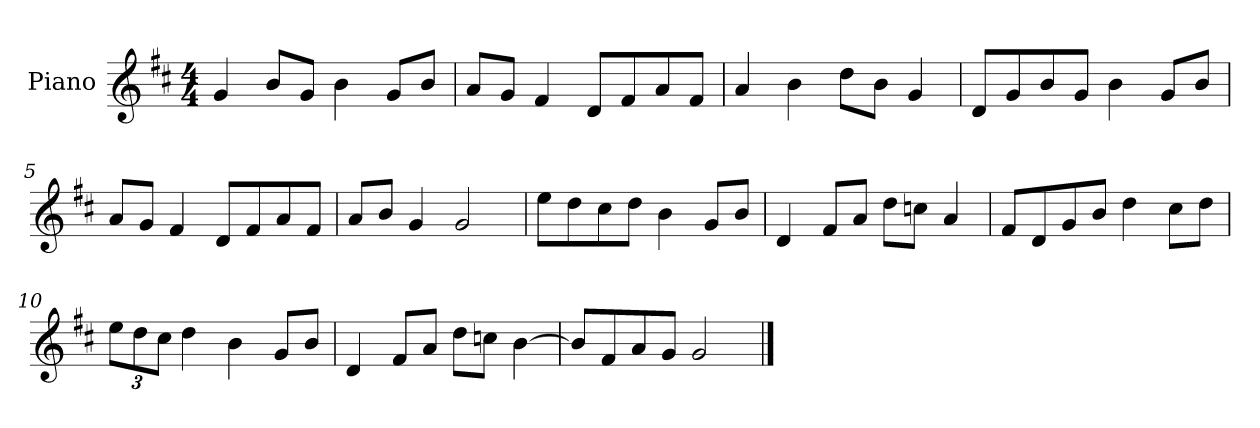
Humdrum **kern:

**kern
*part1
*staff1
*I"Piano
*I'P-no
*clefG2
*k[f#c#]
*M4/4
*MM90
=1
4g/
8b/L
8g/J
4b\
8g/L
8b/J
=2
8a/L
8g/J
4f#/
8d/L
8f#/
8a/
8f#/J
=3
4a/
4b\
8dd\L
8b\J
4g/
=4
8d/L
8g/
8b/
8g/J
4b\
8g/L
8b/J
=5
8a/L
8g/J
4f#/
8d/L
8f#/
8a/
8f#/J
=6
8a/L
8b/J
4g/
2g/
!!LO:LB:g=z
=7
8ee\L
8dd\
8cc#\
8dd\J
4b\
8g/L
8b/J
=8
4d/
8f#/L
8a/J
8dd\L
8ccn\J
4a/
=9
8f#/L
8d/
8g/
8b/J
4dd\
8cc#\L
8dd\J
=10
*Xbrackettup
12ee\L
12dd\
12cc#\J
4dd\
4b\
8g/L
8b/J
=11
4d/
8f#/L
8a/J
8dd\L
8ccn\J
[4b\
=12
8b/L]
8f#/
8a/
8g/J
2g/
==
*-
